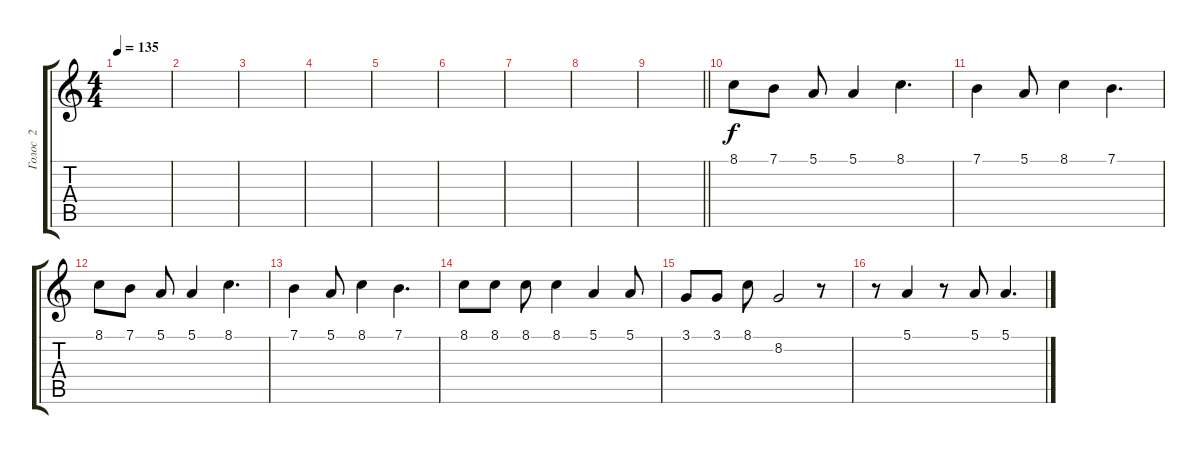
\track ("Голос  2" "Голос  2") {instrument fx5brightness}
\staff {score tabs}
\tuning (E4 B3 G3 D3 A2 E2) {hide}
\ts (4 4)
\tempo 135
\clef g2
\ks c
|
|
|
|
|
|
|
|
\barLineRight lightlight
|
8.1.8 7.1.8 5.1.8 5.1.4 8.1.4{d} |
7.1.4 5.1.8 8.1.4 7.1.4{d} |
8.1.8 7.1.8 5.1.8 5.1.4 8.1.4{d} |
7.1.4 5.1.8 8.1.4 7.1.4{d} |
8.1.8 8.1.8 8.1.8 8.1.4 5.1.4 5.1.8 |
3.1.8 3.1.8 8.1.8 8.2.2 r.8 |
r.8 5.1.4 r.8 5.1.8 5.1.4{d}
